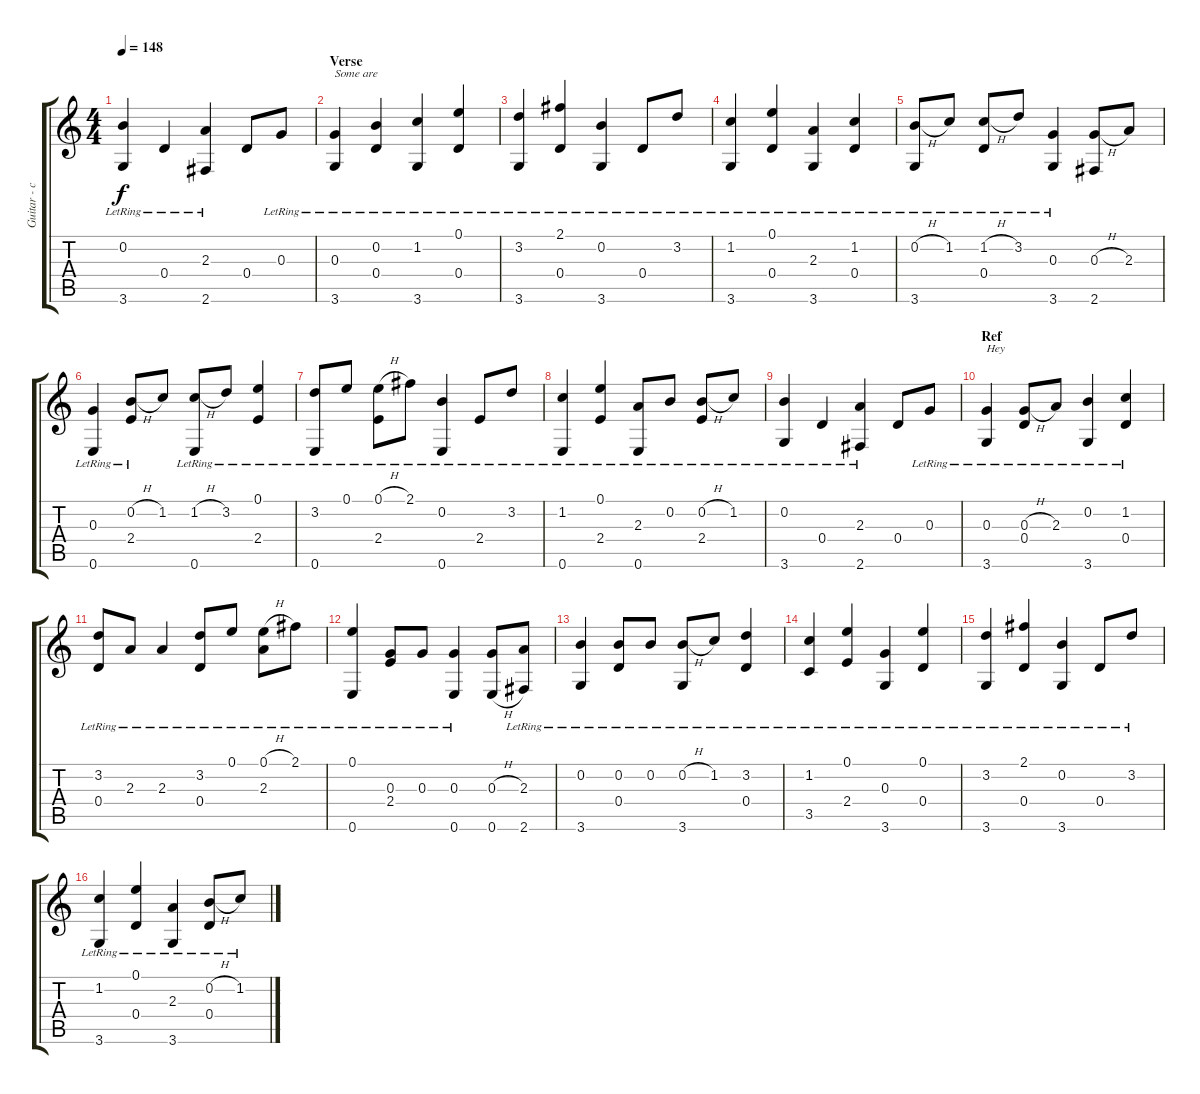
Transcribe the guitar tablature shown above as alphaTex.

\track ("Guitar - capo 7#" "Guitar - c") {instrument acousticguitarnylon}
\staff {score tabs}
\tuning (E4 B3 G3 D3 A2 E2) {hide}
\ts (4 4)
\tempo 148
\clef g2
\ks c
(0.2{lr} 3.6{lr}).4{dy f} 0.4{lr}.4 (2.3{lr} 2.6{lr}).4 0.4.8 0.3{lr}.8 |
\section ("" "Verse")
(0.3{lr} 3.6{lr}).4{txt "Some are"} (0.2{lr} 0.4{lr}).4 (1.2{lr} 3.6{lr}).4 (0.1{lr} 0.4{lr}).4 |
(3.2{lr} 3.6{lr}).4 (2.1{lr} 0.4{lr}).4 (0.2{lr} 3.6{lr}).4 0.4{lr}.8 3.2{lr}.8 |
(1.2{lr} 3.6{lr}).4 (0.1{lr} 0.4{lr}).4 (2.3{lr} 3.6{lr}).4 (1.2{lr} 0.4{lr}).4 |
(0.2{h} 3.6{lr}).8 1.2{lr}.8 (1.2{h} 0.4{lr}).8 3.2{lr}.8 (0.3{lr} 3.6{lr}).4 (0.3{h} 2.6).8 2.3.8 |
(0.3 0.6{lr}).4 (0.2{h} 2.4{lr}).8 1.2.8 (1.2{h} 0.6{lr}).8 3.2{lr}.8 (0.1{lr} 2.4{lr}).4 |
(3.2{lr} 0.6{lr}).8 0.1{lr}.8 (0.1{h} 2.4{lr}).8 2.1{lr}.8 (0.2{lr} 0.6{lr}).4 2.4{lr}.8 3.2{lr}.8 |
(1.2{lr} 0.6{lr}).4 (0.1{lr} 2.4{lr}).4 (2.3{lr} 0.6{lr}).8 0.2{lr}.8 (0.2{h} 2.4{lr}).8 1.2{lr}.8 |
(0.2{lr} 3.6{lr}).4 0.4{lr}.4 (2.3{lr} 2.6{lr}).4 0.4.8 0.3{lr}.8 |
\section ("" "Ref")
(0.3{lr} 3.6{lr}).4{txt "Hey"} (0.3{h} 0.4{lr}).8 2.3{lr}.8 (0.2{lr} 3.6{lr}).4 (1.2{lr} 0.4{lr}).4 |
(3.2{lr} 0.4{lr}).8 2.3{lr}.8 2.3{lr}.4 (3.2{lr} 0.4{lr}).8 0.1{lr}.8 (0.1{h} 2.3{lr}).8 2.1{lr}.8 |
(0.1{lr} 0.6{lr}).4 (0.3{lr} 2.4{lr}).8 0.3{lr}.8 (0.3{lr} 0.6{lr}).4 (0.3{h} 0.6{h}).8 (2.3{lr} 2.6{lr}).8 |
(0.2{lr} 3.6{lr}).4 (0.2{lr} 0.4{lr}).8 0.2{lr}.8 (0.2{h} 3.6{lr}).8 1.2{lr}.8 (3.2{lr} 0.4{lr}).4 |
(1.2{lr} 3.5{lr}).4 (0.1{lr} 2.4{lr}).4 (0.3{lr} 3.6{lr}).4 (0.1{lr} 0.4{lr}).4 |
(3.2{lr} 3.6{lr}).4 (2.1{lr} 0.4{lr}).4 (0.2{lr} 3.6{lr}).4 0.4{lr}.8 3.2{lr}.8 |
(1.2{lr} 3.6{lr}).4 (0.1{lr} 0.4{lr}).4 (2.3{lr} 3.6{lr}).4 (0.2{h} 0.4{lr}).8 1.2{lr}.8
